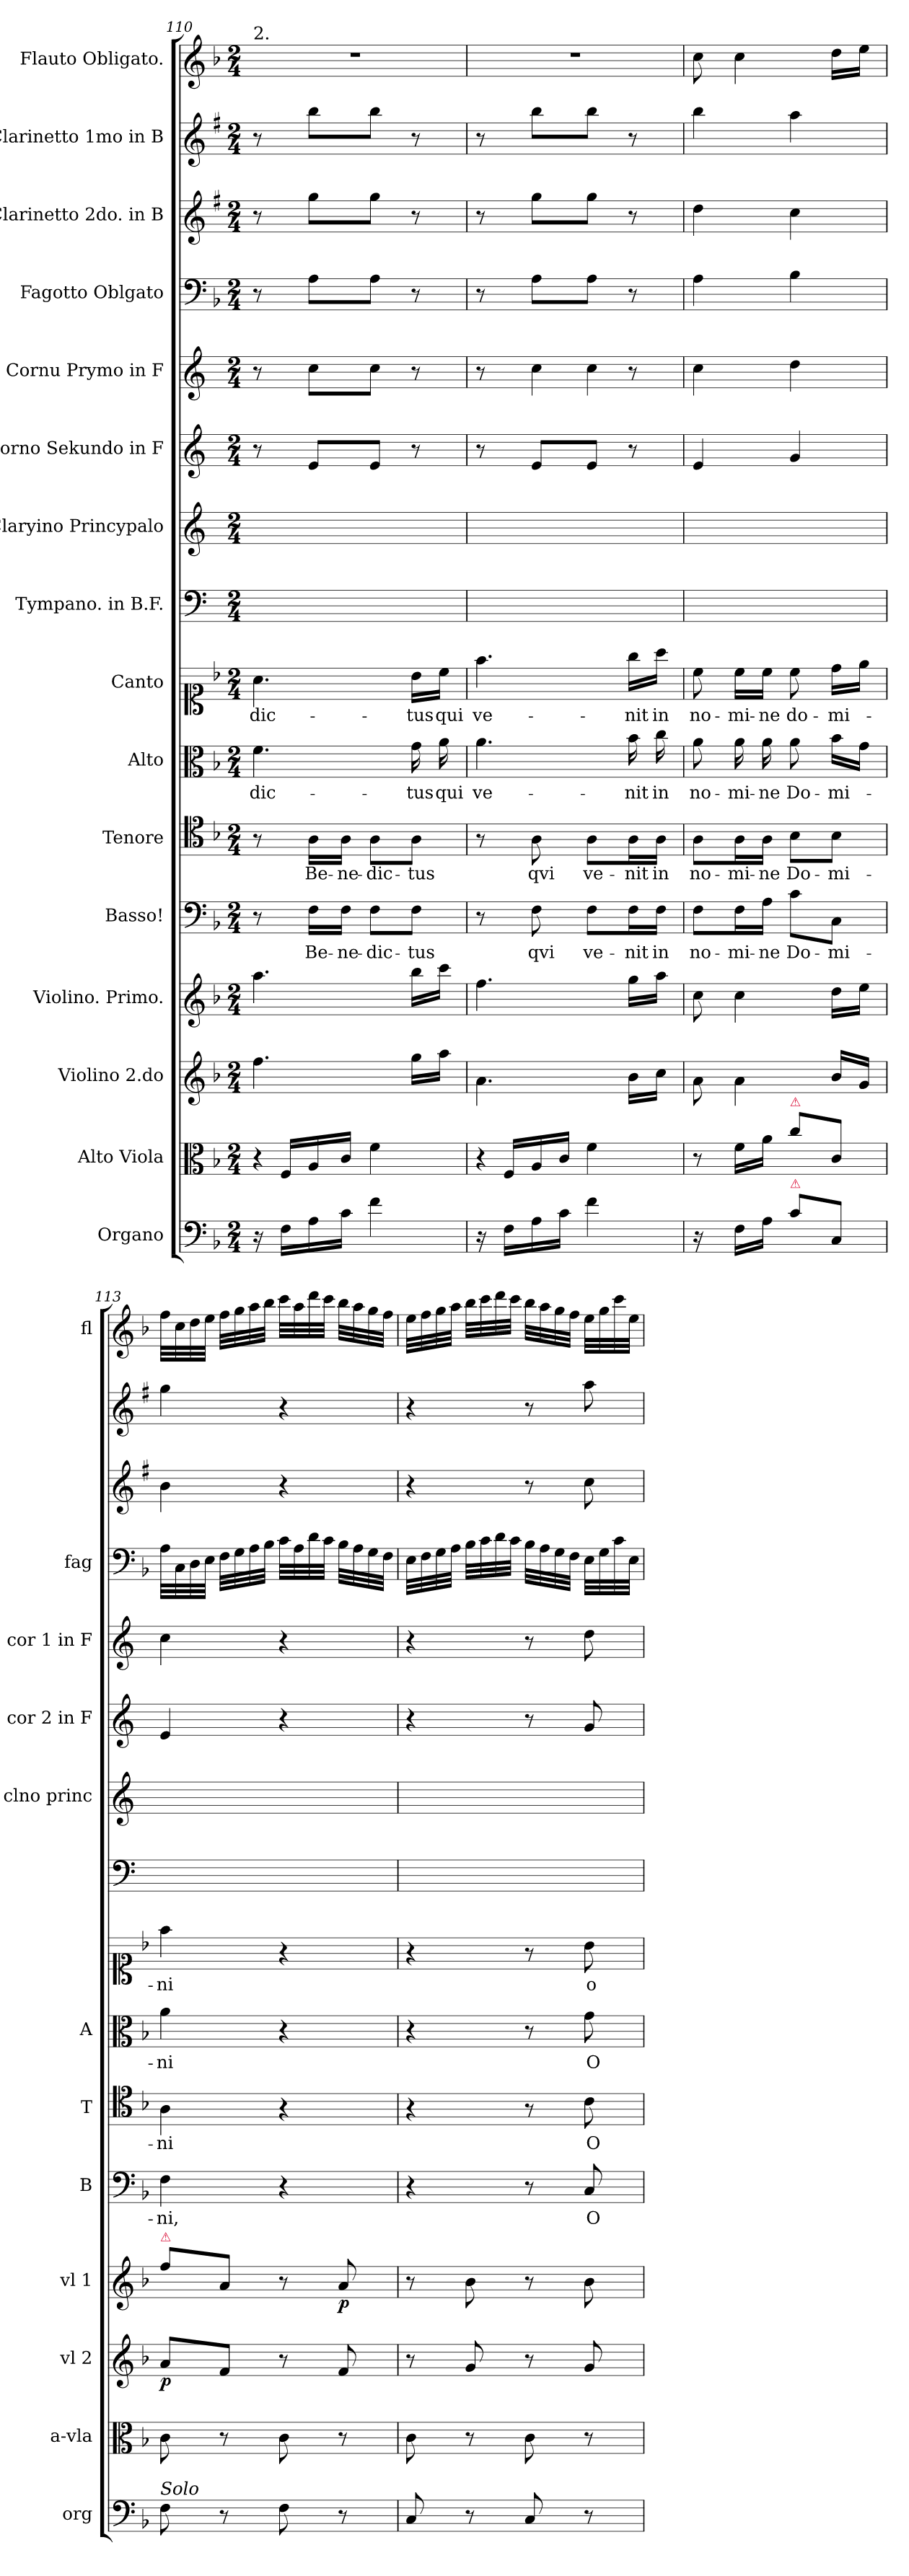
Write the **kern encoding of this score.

**kern	**dynam	**kern	**kern	**dynam	**kern	**dynam	**kern	**text	**kern	**text	**kern	**text	**kern	**text	**kern	**kern	**kern	**kern	**kern	**kern	**kern	**kern
*part16	*part16	*part15	*part14	*part14	*part13	*part13	*part12	*part12	*part11	*part11	*part10	*part10	*part9	*part9	*part8	*part7	*part6	*part5	*part4	*part3	*part2	*part1
*staff16	*staff16	*staff15	*staff14	*staff14	*staff13	*staff13	*staff12	*staff12	*staff11	*staff11	*staff10	*staff10	*staff9	*staff9	*staff8	*staff7	*staff6	*staff5	*staff4	*staff3	*staff2	*staff1
*I"Organo	*	*I"Alto Viola	*I"Violino 2.do	*	*I"Violino. Primo.	*	*I"Basso!	*	*I"Tenore	*	*I"Alto	*	*I"Canto	*	*I"Tympano. in B.F.	*I"Claryino Princypalo	*I"Corno Sekundo in F	*I"Cornu Prymo in F	*I"Fagotto Oblgato	*I"Clarinetto 2do. in B	*I"Clarinetto 1mo in B	*I"Flauto Obligato.
*I'org	*	*I'a-vla	*I'vl 2	*	*I'vl 1	*	*I'B	*	*I'T	*	*I'A	*	*	*	*	*I'clno princ	*I'cor 2 in F	*I'cor 1 in F	*I'fag	*	*	*I'fl
*clefF4	*	*clefC3	*clefG2	*	*clefG2	*	*clefF4	*	*clefC4	*	*clefC3	*	*clefC1	*	*clefF4	*clefG2	*clefG2	*clefG2	*clefF4	*clefG2	*clefG2	*clefG2
*	*	*	*	*	*	*	*	*	*	*	*	*	*	*	*	*ITrd1c2	*ITrd4c7	*ITrd4c7	*	*ITrd1c2	*ITrd1c2	*
*k[b-]	*	*k[b-]	*k[b-]	*	*k[b-]	*	*k[b-]	*	*k[b-]	*	*k[b-]	*	*k[b-]	*	*k[]	*k[b-e-]	*k[b-]	*k[b-]	*k[b-]	*k[b-]	*k[b-]	*k[b-]
*F:	*	*F:	*F:	*	*F:	*	*F:	*	*	*	*F:	*	*F:	*	*	*	*	*	*F:	*	*	*F:
*M2/4	*	*M2/4	*M2/4	*	*M2/4	*	*M2/4	*	*M2/4	*	*M2/4	*	*M2/4	*	*M2/4	*M2/4	*M2/4	*M2/4	*M2/4	*M2/4	*M2/4	*M2/4
=110	=110	=110	=110	=110	=110	=110	=110	=110	=110	=110	=110	=110	=110	=110	=110	=110	=110	=110	=110	=110	=110	=110
!	!	!	!	!	!	!	!	!	!	!	!	!	!	!	!	!	!	!	!	!	!	!LO:TX:a:t=2.
!	!	!LO:N:vis=4	!	!	!	!	!	!	!	!	!	!LO:LY:color=grey	!	!	!	!	!	!	!	!	!	!
16r	.	16r	4.ff\	.	4.aa\	.	8r	.	8r	.	4.f\	-dic-	4.a\	-dic-	2ryy	2ryy	8r	8r	8r	8r	8r	2r
16F\LL	.	16F/LL	.	.	.	.	.	.	.	.	.	.	.	.	.	.	.	.	.	.	.	.
16A\	.	16A/	.	.	.	.	16F\LL	Be-	16A\LL	Be-	.	.	.	.	.	.	8A/L	8f\L	8A\L	8ff\L	8aa\L	.
16c\JJ	.	16c/JJ	.	.	.	.	16F\JJ	-ne-	16A\JJ	-ne-	.	.	.	.	.	.	.	.	.	.	.	.
4f\	.	4f\	.	.	.	.	8F\L	-dic-	8A\L	-dic-	.	.	.	.	.	.	8A/J	8f\J	8A\J	8ff\J	8aa\J	.
!	!	!	!	!	!	!	!	!	!	!	!	!LO:LY:color=grey	!	!	!	!	!	!	!	!	!	!
.	.	.	16gg\LL	.	16bb-\LL	.	8F\J	-tus	8A\J	-tus	16g\	-tus	16b-\LL	-tus	.	.	8r	8r	8r	8r	8r	.
!	!	!	!	!	!	!	!	!	!	!	!	!LO:LY:color=grey	!	!	!	!	!	!	!	!	!	!
.	.	.	16aa\JJ	.	16ccc\JJ	.	.	.	.	.	16a\	qui	16cc\JJ	qui	.	.	.	.	.	.	.	.
=111	=111	=111	=111	=111	=111	=111	=111	=111	=111	=111	=111	=111	=111	=111	=111	=111	=111	=111	=111	=111	=111	=111
!	!	!LO:N:vis=4	!	!	!	!	!	!	!	!	!	!LO:LY:color=grey	!	!	!	!	!	!	!	!	!	!
16r	.	16r	4.a\	.	4.ff\	.	8r	.	8r	.	4.a\	ve-	4.ff\	ve-	2ryy	2ryy	8r	8r	8r	8r	8r	2r
16F\LL	.	16F/LL	.	.	.	.	.	.	.	.	.	.	.	.	.	.	.	.	.	.	.	.
!	!	!	!	!	!	!	!	!	!	!	!	!	!	!	!	!	!	!LO:N:vis=4	!	!	!	!
16A\	.	16A/	.	.	.	.	8F\	qvi	8A\	qvi	.	.	.	.	.	.	8A/L	8f\	8A\L	8ff\L	8aa\L	.
16c\JJ	.	16c/JJ	.	.	.	.	.	.	.	.	.	.	.	.	.	.	.	.	.	.	.	.
!	!	!	!	!	!	!	!	!	!	!	!	!	!	!	!	!	!	!LO:N:vis=4	!	!	!	!
4f\	.	4f\	.	.	.	.	8F\L	ve-	8A\L	ve-	.	.	.	.	.	.	8A/J	8f\	8A\J	8ff\J	8aa\J	.
!	!	!	!	!	!	!	!	!	!	!	!	!LO:LY:color=grey	!	!	!	!	!	!	!	!	!	!
.	.	.	16b-\LL	.	16gg\LL	.	16F\L	-nit	16A\L	-nit	16b-\	-nit	16gg\LL	-nit	.	.	8r	8r	8r	8r	8r	.
!	!	!	!	!	!	!	!	!	!	!	!	!LO:LY:color=grey	!	!	!	!	!	!	!	!	!	!
.	.	.	16cc\JJ	.	16aa\JJ	.	16F\JJ	in	16A\JJ	in	16cc\	in	16aa\JJ	in	.	.	.	.	.	.	.	.
=112	=112	=112	=112	=112	=112	=112	=112	=112	=112	=112	=112	=112	=112	=112	=112	=112	=112	=112	=112	=112	=112	=112
!LO:N:vis=16	!	!	!	!	!	!	!	!	!	!	!	!LO:LY:color=grey	!	!	!	!	!	!	!	!	!	!
8r	.	8r	8a\	.	8cc\	.	8F\L	no-	8A\L	no-	8a\	no-	8cc\	no-	2ryy	2ryy	4A/	4f\	4A\	4cc\	4aa\	8cc\
!	!	!	!	!	!	!	!	!	!	!	!	!LO:LY:color=grey	!	!	!	!	!	!	!	!	!	!
16F\LL	.	16f\LL	4a\	.	4cc\	.	16F\L	-mi-	16A\L	-mi-	16a\	-mi-	16cc\LL	-mi-	.	.	.	.	.	.	.	4cc\
!	!	!	!	!	!	!	!	!	!	!	!	!LO:LY:color=grey	!	!	!	!	!	!	!	!	!	!
16A\JJ	.	16a\JJ	.	.	.	.	16A\JJ	-ne	16A\JJ	-ne	16a\	-ne	16cc\JJ	-ne	.	.	.	.	.	.	.	.
!	!	!LO:TX:a:color=crimson:t=⚠	!	!	!	!	!	!	!	!	!	!	!	!	!	!	!	!	!	!	!	!
!LO:TX:a:color=crimson:t=⚠	!	!	!	!	!	!	!	!	!	!	!	!	!	!	!	!	!	!	!	!	!	!
!	!	!	!	!	!	!	!	!	!	!	!	!LO:LY:color=grey	!	!	!	!	!	!	!	!	!	!
8c\L	.	8cc\L	.	.	.	.	8c\L	Do-	8B-\L	Do-	8a\	Do-	8cc\	do-	.	.	4c/	4g\	4B-\	4b-\	4gg\	.
!	!	!	!	!	!	!	!	!	!	!	!	!LO:LY:color=grey	!	!	!	!	!	!	!	!	!	!
8C/J	.	8c/J	16b-/LL	.	16dd\LL	.	8C\J	-mi-	8B-\J	-mi-	16b-\LL	-mi-	16dd\LL	-mi-	.	.	.	.	.	.	.	16dd\LL
.	.	.	16g/JJ	.	16ee\JJ	.	.	.	.	.	16g\JJ	.	16ee\JJ	.	.	.	.	.	.	.	.	16ee\JJ
=113	=113	=113	=113	=113	=113	=113	=113	=113	=113	=113	=113	=113	=113	=113	=113	=113	=113	=113	=113	=113	=113	=113
!	!	!	!	!	!LO:TX:a:color=crimson:t=⚠	!	!	!	!	!	!	!	!	!	!	!	!	!	!	!	!	!
!LO:TX:a:i:t=Solo	!	!	!	!	!	!	!	!	!	!	!	!	!	!	!	!	!	!	!	!	!	!
!	!	!	!	!	!	!	!	!	!	!	!	!LO:LY:color=grey	!	!	!	!	!	!	!	!	!	!
8F\	p&colon;	8c\	8a/L	p.	8ff\L	.	4F\	-ni,	4A\	-ni	4a\	-ni	4ff\	-ni	2ryy	2ryy	4A/	4f\	32A\LLL	4a\	4ff\	32ff\LLL
.	.	.	.	.	.	.	.	.	.	.	.	.	.	.	.	.	.	.	32C\	.	.	32cc\
.	.	.	.	.	.	.	.	.	.	.	.	.	.	.	.	.	.	.	32D\	.	.	32dd\
.	.	.	.	.	.	.	.	.	.	.	.	.	.	.	.	.	.	.	32E\JJJ	.	.	32ee\JJJ
8r	.	8r	8f/J	.	8a/J	.	.	.	.	.	.	.	.	.	.	.	.	.	32F\LLL	.	.	32ff\LLL
.	.	.	.	.	.	.	.	.	.	.	.	.	.	.	.	.	.	.	32G\	.	.	32gg\
.	.	.	.	.	.	.	.	.	.	.	.	.	.	.	.	.	.	.	32A\	.	.	32aa\
.	.	.	.	.	.	.	.	.	.	.	.	.	.	.	.	.	.	.	32B-\JJJ	.	.	32bb-\JJJ
8F\	.	8c\	8r	.	8r	.	4r	.	4r	.	4r	.	4r	.	.	.	4r	4r	32c\LLL	4r	4r	32ccc\LLL
.	.	.	.	.	.	.	.	.	.	.	.	.	.	.	.	.	.	.	32A\	.	.	32aa\
.	.	.	.	.	.	.	.	.	.	.	.	.	.	.	.	.	.	.	32d\	.	.	32ddd\
.	.	.	.	.	.	.	.	.	.	.	.	.	.	.	.	.	.	.	32c\JJJ	.	.	32ccc\JJJ
!	!	!	!	!	!	!LO:DY:b	!	!	!	!	!	!	!	!	!	!	!	!	!	!	!	!
8r	.	8r	8f/	.	8a/	p.	.	.	.	.	.	.	.	.	.	.	.	.	32B-\LLL	.	.	32bb-\LLL
.	.	.	.	.	.	.	.	.	.	.	.	.	.	.	.	.	.	.	32A\	.	.	32aa\
.	.	.	.	.	.	.	.	.	.	.	.	.	.	.	.	.	.	.	32G\	.	.	32gg\
.	.	.	.	.	.	.	.	.	.	.	.	.	.	.	.	.	.	.	32F\JJJ	.	.	32ff\JJJ
=114	=114	=114	=114	=114	=114	=114	=114	=114	=114	=114	=114	=114	=114	=114	=114	=114	=114	=114	=114	=114	=114	=114
8C/	.	8c\	8r	.	8r	.	4r	.	4r	.	4r	.	4r	.	2ryy	2ryy	4r	4r	32E\LLL	4r	4r	32ee\LLL
.	.	.	.	.	.	.	.	.	.	.	.	.	.	.	.	.	.	.	32F\	.	.	32ff\
.	.	.	.	.	.	.	.	.	.	.	.	.	.	.	.	.	.	.	32G\	.	.	32gg\
.	.	.	.	.	.	.	.	.	.	.	.	.	.	.	.	.	.	.	32A\JJJ	.	.	32aa\JJJ
8r	.	8r	8g/	.	8b-\	.	.	.	.	.	.	.	.	.	.	.	.	.	32B-\LLL	.	.	32bb-\LLL
.	.	.	.	.	.	.	.	.	.	.	.	.	.	.	.	.	.	.	32c\	.	.	32ccc\
.	.	.	.	.	.	.	.	.	.	.	.	.	.	.	.	.	.	.	32d\	.	.	32ddd\
.	.	.	.	.	.	.	.	.	.	.	.	.	.	.	.	.	.	.	32c\JJJ	.	.	32ccc\JJJ
8C/	.	8c\	8r	.	8r	.	8r	.	8r	.	8r	.	8r	.	.	.	8r	8r	32B-\LLL	8r	8r	32bb-\LLL
.	.	.	.	.	.	.	.	.	.	.	.	.	.	.	.	.	.	.	32A\	.	.	32aa\
.	.	.	.	.	.	.	.	.	.	.	.	.	.	.	.	.	.	.	32G\	.	.	32gg\
.	.	.	.	.	.	.	.	.	.	.	.	.	.	.	.	.	.	.	32F\JJJ	.	.	32ff\JJJ
!	!	!	!	!	!	!	!	!	!	!	!	!LO:LY:color=grey	!	!	!	!	!	!	!	!	!	!
8r	.	8r	8g/	.	8b-\	.	8C/	O-	8c\	O-	8g\	O-	8b-\	o-	.	.	8c/	8g\	32E\LLL	8b-\	8gg\	32ee\LLL
.	.	.	.	.	.	.	.	.	.	.	.	.	.	.	.	.	.	.	32G\	.	.	32gg\
.	.	.	.	.	.	.	.	.	.	.	.	.	.	.	.	.	.	.	32c\	.	.	32ccc\
.	.	.	.	.	.	.	.	.	.	.	.	.	.	.	.	.	.	.	32E\JJJ	.	.	32ee\JJJ
=	=	=	=	=	=	=	=	=	=	=	=	=	=	=	=	=	=	=	=	=	=	=
*-	*-	*-	*-	*-	*-	*-	*-	*-	*-	*-	*-	*-	*-	*-	*-	*-	*-	*-	*-	*-	*-	*-
